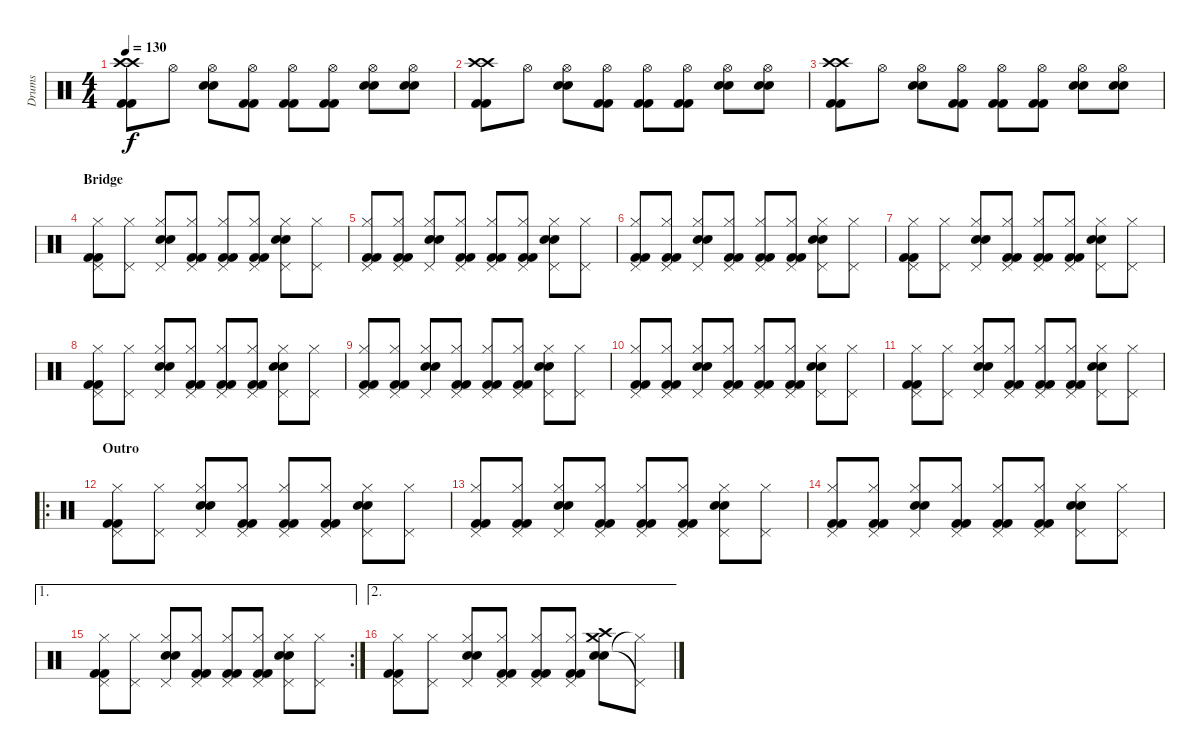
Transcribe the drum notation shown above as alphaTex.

\track ("Drums" "Drums") {instrument percussion}
\staff {score}
\articulation defaults
\ts (4 4)
\tempo 130
\clef neutral
\ks c
("Kick (hit) 2" "Kick (hit) 2" "Crash high (hit)" "Crash high (hit)").8{dy f} "Hi-Hat (open)".8 ("Electric Snare (hit)" "Electric Snare (hit)" "Hi-Hat (open)").8 ("Kick (hit) 2" "Kick (hit) 2" "Hi-Hat (open)").8 ("Kick (hit) 2" "Kick (hit) 2" "Hi-Hat (open)").8 ("Kick (hit) 2" "Kick (hit) 2" "Hi-Hat (open)").8 ("Electric Snare (hit)" "Electric Snare (hit)" "Hi-Hat (open)").8 ("Electric Snare (hit)" "Electric Snare (hit)" "Hi-Hat (open)").8 |
("Kick (hit) 2" "Kick (hit) 2" "Crash high (hit)" "Crash high (hit)").8 "Hi-Hat (open)".8 ("Electric Snare (hit)" "Electric Snare (hit)" "Hi-Hat (open)").8 ("Kick (hit) 2" "Kick (hit) 2" "Hi-Hat (open)").8 ("Kick (hit) 2" "Kick (hit) 2" "Hi-Hat (open)").8 ("Kick (hit) 2" "Kick (hit) 2" "Hi-Hat (open)").8 ("Electric Snare (hit)" "Electric Snare (hit)" "Hi-Hat (open)").8 ("Electric Snare (hit)" "Electric Snare (hit)" "Hi-Hat (open)").8 |
("Kick (hit) 2" "Kick (hit) 2" "Crash high (hit)" "Crash high (hit)").8 "Hi-Hat (open)".8 ("Electric Snare (hit)" "Electric Snare (hit)" "Hi-Hat (open)").8 ("Kick (hit) 2" "Kick (hit) 2" "Hi-Hat (open)").8 ("Kick (hit) 2" "Kick (hit) 2" "Hi-Hat (open)").8 ("Kick (hit) 2" "Kick (hit) 2" "Hi-Hat (open)").8 ("Electric Snare (hit)" "Electric Snare (hit)" "Hi-Hat (open)").8 ("Electric Snare (hit)" "Electric Snare (hit)" "Hi-Hat (open)").8 |
\section ("" "Bridge")
("Kick (hit) 2" "Kick (hit) 2" "Hi-Hat (closed)" "Pedal Hi-Hat (hit)").8{volume 13} ("Hi-Hat (closed)" "Pedal Hi-Hat (hit)").8 ("Electric Snare (hit)" "Electric Snare (hit)" "Hi-Hat (closed)" "Pedal Hi-Hat (hit)").8 ("Kick (hit) 2" "Kick (hit) 2" "Hi-Hat (closed)" "Pedal Hi-Hat (hit)").8 ("Kick (hit) 2" "Kick (hit) 2" "Hi-Hat (closed)" "Pedal Hi-Hat (hit)").8 ("Kick (hit) 2" "Kick (hit) 2" "Hi-Hat (closed)" "Pedal Hi-Hat (hit)").8 ("Electric Snare (hit)" "Electric Snare (hit)" "Hi-Hat (closed)" "Pedal Hi-Hat (hit)").8 ("Hi-Hat (closed)" "Pedal Hi-Hat (hit)").8 |
("Kick (hit) 2" "Kick (hit) 2" "Hi-Hat (closed)" "Pedal Hi-Hat (hit)").8 ("Kick (hit) 2" "Kick (hit) 2" "Hi-Hat (closed)" "Pedal Hi-Hat (hit)").8 ("Electric Snare (hit)" "Electric Snare (hit)" "Hi-Hat (closed)" "Pedal Hi-Hat (hit)").8 ("Kick (hit) 2" "Kick (hit) 2" "Hi-Hat (closed)" "Pedal Hi-Hat (hit)").8 ("Kick (hit) 2" "Kick (hit) 2" "Hi-Hat (closed)" "Pedal Hi-Hat (hit)").8 ("Kick (hit) 2" "Kick (hit) 2" "Hi-Hat (closed)" "Pedal Hi-Hat (hit)").8 ("Electric Snare (hit)" "Electric Snare (hit)" "Hi-Hat (closed)" "Pedal Hi-Hat (hit)").8 ("Hi-Hat (closed)" "Pedal Hi-Hat (hit)").8 |
("Kick (hit) 2" "Kick (hit) 2" "Hi-Hat (closed)" "Pedal Hi-Hat (hit)").8 ("Kick (hit) 2" "Kick (hit) 2" "Hi-Hat (closed)" "Pedal Hi-Hat (hit)").8 ("Electric Snare (hit)" "Electric Snare (hit)" "Hi-Hat (closed)" "Pedal Hi-Hat (hit)").8 ("Kick (hit) 2" "Kick (hit) 2" "Hi-Hat (closed)" "Pedal Hi-Hat (hit)").8 ("Kick (hit) 2" "Kick (hit) 2" "Hi-Hat (closed)" "Pedal Hi-Hat (hit)").8 ("Kick (hit) 2" "Kick (hit) 2" "Hi-Hat (closed)" "Pedal Hi-Hat (hit)").8 ("Electric Snare (hit)" "Electric Snare (hit)" "Hi-Hat (closed)" "Pedal Hi-Hat (hit)").8 ("Hi-Hat (closed)" "Pedal Hi-Hat (hit)").8 |
("Kick (hit) 2" "Kick (hit) 2" "Hi-Hat (closed)" "Pedal Hi-Hat (hit)").8 ("Hi-Hat (closed)" "Pedal Hi-Hat (hit)").8 ("Electric Snare (hit)" "Electric Snare (hit)" "Hi-Hat (closed)" "Pedal Hi-Hat (hit)").8 ("Kick (hit) 2" "Kick (hit) 2" "Hi-Hat (closed)" "Pedal Hi-Hat (hit)").8 ("Kick (hit) 2" "Kick (hit) 2" "Hi-Hat (closed)" "Pedal Hi-Hat (hit)").8 ("Kick (hit) 2" "Kick (hit) 2" "Hi-Hat (closed)" "Pedal Hi-Hat (hit)").8 ("Electric Snare (hit)" "Electric Snare (hit)" "Hi-Hat (closed)" "Pedal Hi-Hat (hit)").8 ("Hi-Hat (closed)" "Pedal Hi-Hat (hit)").8 |
("Kick (hit) 2" "Kick (hit) 2" "Hi-Hat (closed)" "Pedal Hi-Hat (hit)").8 ("Hi-Hat (closed)" "Pedal Hi-Hat (hit)").8 ("Electric Snare (hit)" "Electric Snare (hit)" "Hi-Hat (closed)" "Pedal Hi-Hat (hit)").8 ("Kick (hit) 2" "Kick (hit) 2" "Hi-Hat (closed)" "Pedal Hi-Hat (hit)").8 ("Kick (hit) 2" "Kick (hit) 2" "Hi-Hat (closed)" "Pedal Hi-Hat (hit)").8 ("Kick (hit) 2" "Kick (hit) 2" "Hi-Hat (closed)" "Pedal Hi-Hat (hit)").8 ("Electric Snare (hit)" "Electric Snare (hit)" "Hi-Hat (closed)" "Pedal Hi-Hat (hit)").8 ("Hi-Hat (closed)" "Pedal Hi-Hat (hit)").8 |
("Kick (hit) 2" "Kick (hit) 2" "Hi-Hat (closed)" "Pedal Hi-Hat (hit)").8 ("Kick (hit) 2" "Kick (hit) 2" "Hi-Hat (closed)" "Pedal Hi-Hat (hit)").8 ("Electric Snare (hit)" "Electric Snare (hit)" "Hi-Hat (closed)" "Pedal Hi-Hat (hit)").8 ("Kick (hit) 2" "Kick (hit) 2" "Hi-Hat (closed)" "Pedal Hi-Hat (hit)").8 ("Kick (hit) 2" "Kick (hit) 2" "Hi-Hat (closed)" "Pedal Hi-Hat (hit)").8 ("Kick (hit) 2" "Kick (hit) 2" "Hi-Hat (closed)" "Pedal Hi-Hat (hit)").8 ("Electric Snare (hit)" "Electric Snare (hit)" "Hi-Hat (closed)" "Pedal Hi-Hat (hit)").8 ("Hi-Hat (closed)" "Pedal Hi-Hat (hit)").8 |
("Kick (hit) 2" "Kick (hit) 2" "Hi-Hat (closed)" "Pedal Hi-Hat (hit)").8 ("Kick (hit) 2" "Kick (hit) 2" "Hi-Hat (closed)" "Pedal Hi-Hat (hit)").8 ("Electric Snare (hit)" "Electric Snare (hit)" "Hi-Hat (closed)" "Pedal Hi-Hat (hit)").8 ("Kick (hit) 2" "Kick (hit) 2" "Hi-Hat (closed)" "Pedal Hi-Hat (hit)").8 ("Kick (hit) 2" "Kick (hit) 2" "Hi-Hat (closed)" "Pedal Hi-Hat (hit)").8 ("Kick (hit) 2" "Kick (hit) 2" "Hi-Hat (closed)" "Pedal Hi-Hat (hit)").8 ("Electric Snare (hit)" "Electric Snare (hit)" "Hi-Hat (closed)" "Pedal Hi-Hat (hit)").8 ("Hi-Hat (closed)" "Pedal Hi-Hat (hit)").8 |
("Kick (hit) 2" "Kick (hit) 2" "Hi-Hat (closed)" "Pedal Hi-Hat (hit)").8 ("Hi-Hat (closed)" "Pedal Hi-Hat (hit)").8 ("Electric Snare (hit)" "Electric Snare (hit)" "Hi-Hat (closed)" "Pedal Hi-Hat (hit)").8 ("Kick (hit) 2" "Kick (hit) 2" "Hi-Hat (closed)" "Pedal Hi-Hat (hit)").8 ("Kick (hit) 2" "Kick (hit) 2" "Hi-Hat (closed)" "Pedal Hi-Hat (hit)").8 ("Kick (hit) 2" "Kick (hit) 2" "Hi-Hat (closed)" "Pedal Hi-Hat (hit)").8 ("Electric Snare (hit)" "Electric Snare (hit)" "Hi-Hat (closed)" "Pedal Hi-Hat (hit)").8 ("Hi-Hat (closed)" "Pedal Hi-Hat (hit)").8 |
\ro
\section ("" "Outro")
("Kick (hit) 2" "Kick (hit) 2" "Hi-Hat (closed)" "Pedal Hi-Hat (hit)").8 ("Hi-Hat (closed)" "Pedal Hi-Hat (hit)").8 ("Electric Snare (hit)" "Electric Snare (hit)" "Hi-Hat (closed)" "Pedal Hi-Hat (hit)").8 ("Kick (hit) 2" "Kick (hit) 2" "Hi-Hat (closed)" "Pedal Hi-Hat (hit)").8 ("Kick (hit) 2" "Kick (hit) 2" "Hi-Hat (closed)" "Pedal Hi-Hat (hit)").8 ("Kick (hit) 2" "Kick (hit) 2" "Hi-Hat (closed)" "Pedal Hi-Hat (hit)").8 ("Electric Snare (hit)" "Electric Snare (hit)" "Hi-Hat (closed)" "Pedal Hi-Hat (hit)").8 ("Hi-Hat (closed)" "Pedal Hi-Hat (hit)").8 |
("Kick (hit) 2" "Kick (hit) 2" "Hi-Hat (closed)" "Pedal Hi-Hat (hit)").8 ("Kick (hit) 2" "Kick (hit) 2" "Hi-Hat (closed)" "Pedal Hi-Hat (hit)").8 ("Electric Snare (hit)" "Electric Snare (hit)" "Hi-Hat (closed)" "Pedal Hi-Hat (hit)").8 ("Kick (hit) 2" "Kick (hit) 2" "Hi-Hat (closed)" "Pedal Hi-Hat (hit)").8 ("Kick (hit) 2" "Kick (hit) 2" "Hi-Hat (closed)" "Pedal Hi-Hat (hit)").8 ("Kick (hit) 2" "Kick (hit) 2" "Hi-Hat (closed)" "Pedal Hi-Hat (hit)").8 ("Electric Snare (hit)" "Electric Snare (hit)" "Hi-Hat (closed)" "Pedal Hi-Hat (hit)").8 ("Hi-Hat (closed)" "Pedal Hi-Hat (hit)").8 |
("Kick (hit) 2" "Kick (hit) 2" "Hi-Hat (closed)" "Pedal Hi-Hat (hit)").8 ("Kick (hit) 2" "Kick (hit) 2" "Hi-Hat (closed)" "Pedal Hi-Hat (hit)").8 ("Electric Snare (hit)" "Electric Snare (hit)" "Hi-Hat (closed)" "Pedal Hi-Hat (hit)").8 ("Kick (hit) 2" "Kick (hit) 2" "Hi-Hat (closed)" "Pedal Hi-Hat (hit)").8 ("Kick (hit) 2" "Kick (hit) 2" "Hi-Hat (closed)" "Pedal Hi-Hat (hit)").8 ("Kick (hit) 2" "Kick (hit) 2" "Hi-Hat (closed)" "Pedal Hi-Hat (hit)").8 ("Electric Snare (hit)" "Electric Snare (hit)" "Hi-Hat (closed)" "Pedal Hi-Hat (hit)").8 ("Hi-Hat (closed)" "Pedal Hi-Hat (hit)").8 |
\ae 1
\rc 2
("Kick (hit) 2" "Kick (hit) 2" "Hi-Hat (closed)" "Pedal Hi-Hat (hit)").8 ("Hi-Hat (closed)" "Pedal Hi-Hat (hit)").8 ("Electric Snare (hit)" "Electric Snare (hit)" "Hi-Hat (closed)" "Pedal Hi-Hat (hit)").8 ("Kick (hit) 2" "Kick (hit) 2" "Hi-Hat (closed)" "Pedal Hi-Hat (hit)").8 ("Kick (hit) 2" "Kick (hit) 2" "Hi-Hat (closed)" "Pedal Hi-Hat (hit)").8 ("Kick (hit) 2" "Kick (hit) 2" "Hi-Hat (closed)" "Pedal Hi-Hat (hit)").8 ("Electric Snare (hit)" "Electric Snare (hit)" "Hi-Hat (closed)" "Pedal Hi-Hat (hit)").8 ("Hi-Hat (closed)" "Pedal Hi-Hat (hit)").8 |
\ae 2
("Kick (hit) 2" "Kick (hit) 2" "Hi-Hat (closed)" "Pedal Hi-Hat (hit)").8 ("Hi-Hat (closed)" "Pedal Hi-Hat (hit)").8 ("Electric Snare (hit)" "Electric Snare (hit)" "Hi-Hat (closed)" "Pedal Hi-Hat (hit)").8 ("Kick (hit) 2" "Kick (hit) 2" "Hi-Hat (closed)" "Pedal Hi-Hat (hit)").8 ("Kick (hit) 2" "Kick (hit) 2" "Hi-Hat (closed)" "Pedal Hi-Hat (hit)").8 ("Kick (hit) 2" "Kick (hit) 2" "Hi-Hat (closed)" "Pedal Hi-Hat (hit)").8 ("Electric Snare (hit)" "Electric Snare (hit)" "Crash medium (hit)" "Crash high (hit)").8 ("Hi-Hat (closed)"{t} "Pedal Hi-Hat (hit)"{t}).8
